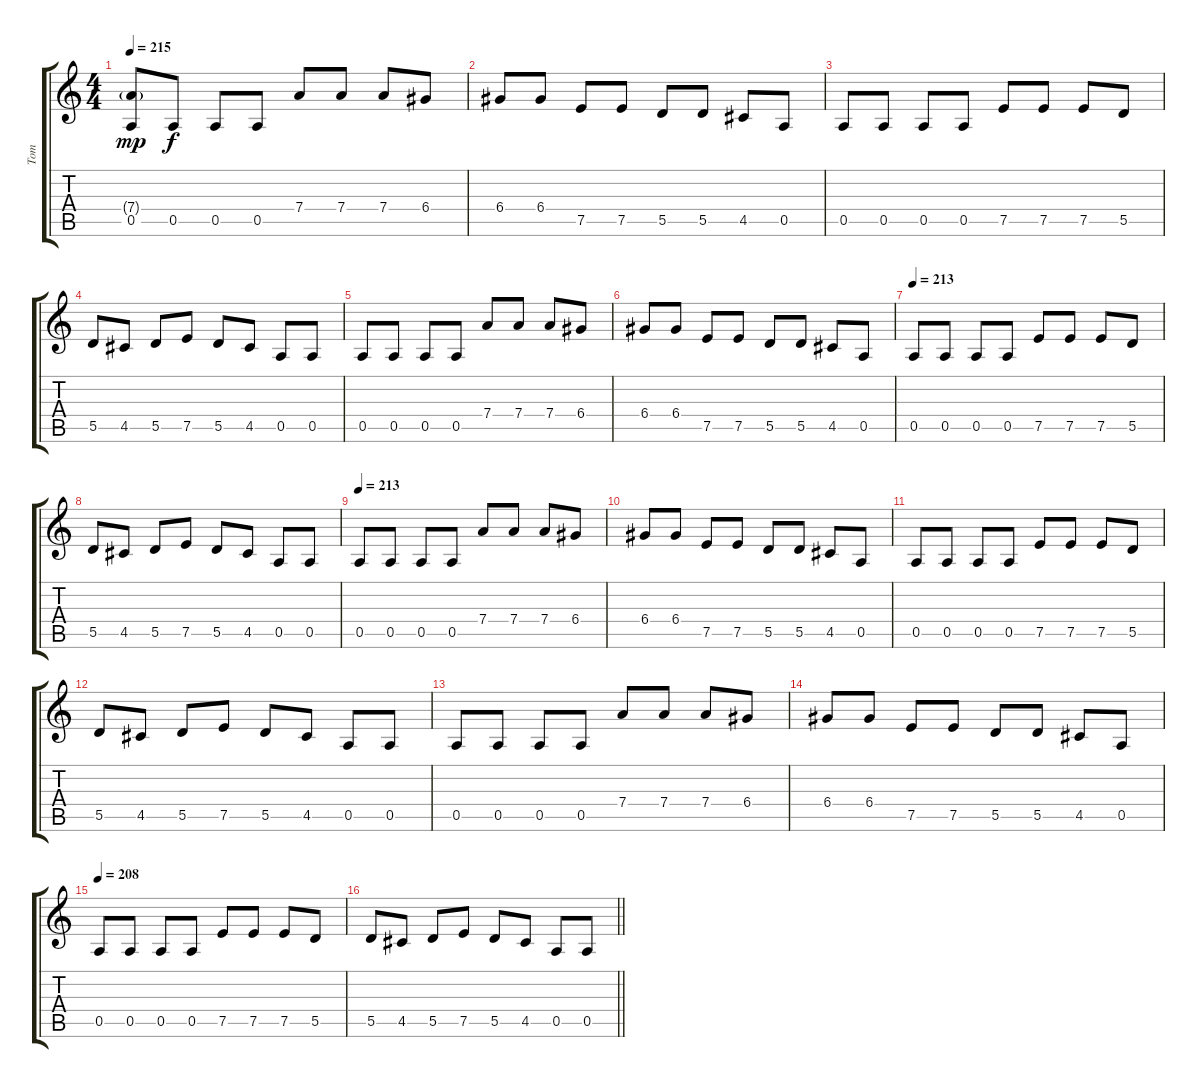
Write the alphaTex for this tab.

\track ("Tom" "Tom") {instrument distortionguitar}
\staff {score tabs}
\tuning (E4 B3 G3 D3 A2 E2) {hide}
\ts (4 4)
\section ("" "")
\tempo 215
\clef g2
\ks c
(7.4{g} 0.5).8{dy mp balance 6} 0.5.8{dy f} 0.5.8 0.5.8 7.4.8 7.4.8 7.4.8 6.4.8 |
6.4.8 6.4.8 7.5.8 7.5.8 5.5.8 5.5.8 4.5.8 0.5.8 |
0.5.8 0.5.8 0.5.8 0.5.8 7.5.8 7.5.8 7.5.8 5.5.8 |
5.5.8 4.5.8 5.5.8 7.5.8 5.5.8 4.5.8 0.5.8 0.5.8 |
0.5.8 0.5.8 0.5.8 0.5.8 7.4.8 7.4.8 7.4.8 6.4.8 |
6.4.8 6.4.8 7.5.8 7.5.8 5.5.8 5.5.8 4.5.8 0.5.8 |
\tempo 213
0.5.8 0.5.8 0.5.8 0.5.8 7.5.8 7.5.8 7.5.8 5.5.8 |
5.5.8 4.5.8 5.5.8 7.5.8 5.5.8 4.5.8 0.5.8 0.5.8 |
\tempo 213
0.5.8 0.5.8 0.5.8 0.5.8 7.4.8 7.4.8 7.4.8 6.4.8 |
6.4.8 6.4.8 7.5.8 7.5.8 5.5.8 5.5.8 4.5.8 0.5.8 |
0.5.8 0.5.8 0.5.8 0.5.8 7.5.8 7.5.8 7.5.8 5.5.8 |
5.5.8 4.5.8 5.5.8 7.5.8 5.5.8 4.5.8 0.5.8 0.5.8 |
0.5.8 0.5.8 0.5.8 0.5.8 7.4.8 7.4.8 7.4.8 6.4.8 |
6.4.8 6.4.8 7.5.8 7.5.8 5.5.8 5.5.8 4.5.8 0.5.8 |
\tempo 208
0.5.8 0.5.8 0.5.8 0.5.8 7.5.8 7.5.8 7.5.8 5.5.8 |
\barLineRight lightlight
5.5.8 4.5.8 5.5.8 7.5.8 5.5.8 4.5.8 0.5.8 0.5.8
